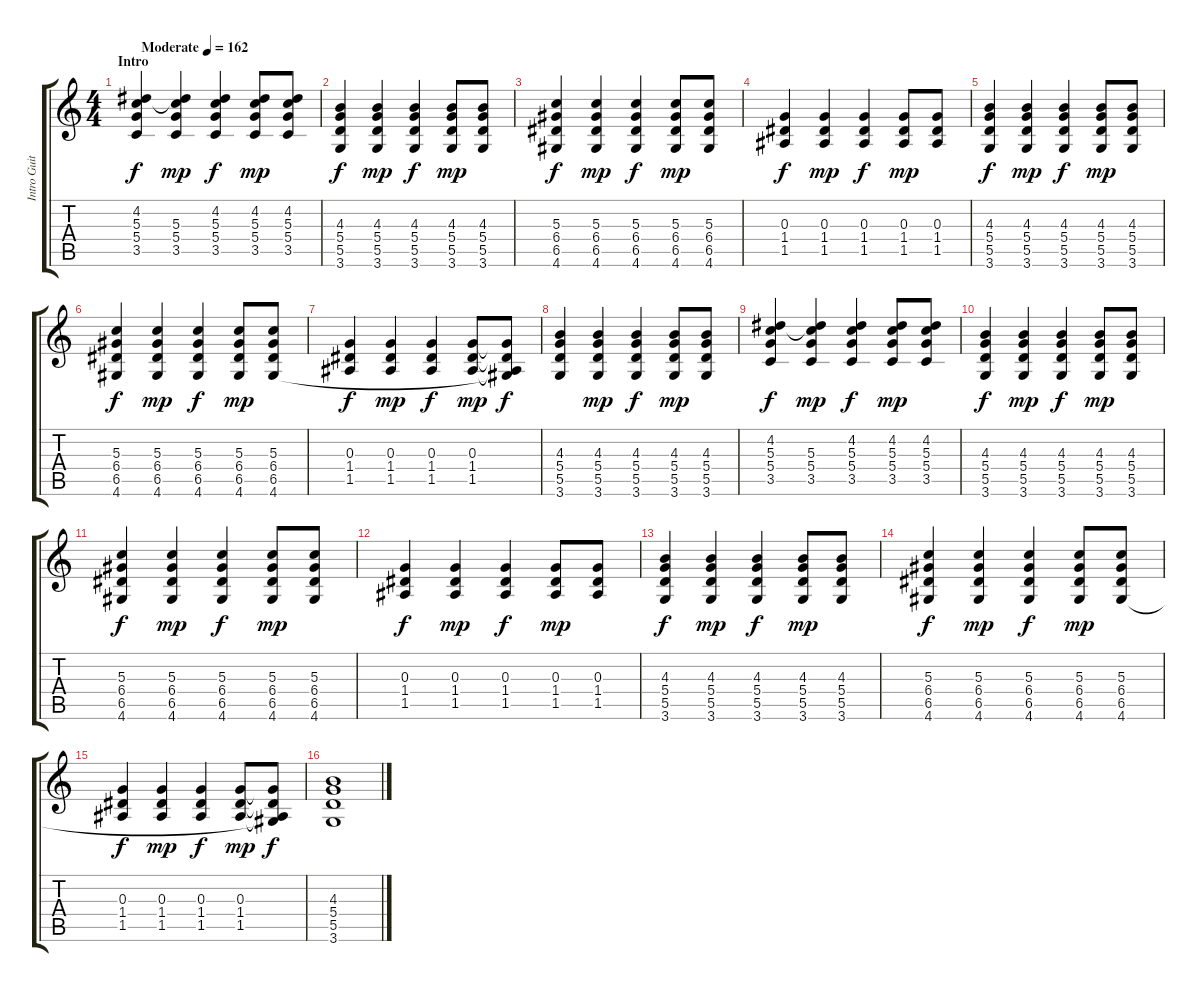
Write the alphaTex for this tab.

\track ("Intro Guitar Clean A" "Intro Guit") {instrument electricguitarjazz}
\staff {score tabs}
\tuning (E4 B3 G3 D3 A2 E2) {hide}
\ts (4 4)
\section ("" "Intro")
\tempo (162 "Moderate")
\clef g2
\ks c
(4.2 5.3 5.4 3.5).4{dy f instrument electricguitarjazz} (4.2{t} 5.3 5.4 3.5).4{dy mp} (4.2 5.3 5.4 3.5).4{dy f} (4.2 5.3 5.4 3.5).8{dy mp} (4.2 5.3 5.4 3.5).8 |
(4.3 5.4 5.5 3.6).4{dy f} (4.3 5.4 5.5 3.6).4{dy mp} (4.3 5.4 5.5 3.6).4{dy f} (4.3 5.4 5.5 3.6).8{dy mp} (4.3 5.4 5.5 3.6).8 |
(5.3 6.4 6.5 4.6).4{dy f} (5.3 6.4 6.5 4.6).4{dy mp} (5.3 6.4 6.5 4.6).4{dy f} (5.3 6.4 6.5 4.6).8{dy mp} (5.3 6.4 6.5 4.6).8 |
(0.3 1.4 1.5).4{dy f} (0.3 1.4 1.5).4{dy mp} (0.3 1.4 1.5).4{dy f} (0.3 1.4 1.5).8{dy mp} (0.3 1.4 1.5).8 |
(4.3 5.4 5.5 3.6).4{dy f} (4.3 5.4 5.5 3.6).4{dy mp} (4.3 5.4 5.5 3.6).4{dy f} (4.3 5.4 5.5 3.6).8{dy mp} (4.3 5.4 5.5 3.6).8 |
(5.3 6.4 6.5 4.6).4{dy f} (5.3 6.4 6.5 4.6).4{dy mp} (5.3 6.4 6.5 4.6).4{dy f} (5.3 6.4 6.5 4.6).8{dy mp} (5.3 6.4 6.5 4.6).8 |
(0.3 1.4 1.5).4{dy f} (0.3 1.4 1.5).4{dy mp} (0.3 1.4 1.5).4{dy f} (0.3 1.4 1.5).8{dy mp} (0.3{t} 1.4{t} 1.5{t} 4.6{t}).8{dy f} |
(4.3 5.4 5.5 3.6).4 (4.3 5.4 5.5 3.6).4{dy mp} (4.3 5.4 5.5 3.6).4{dy f} (4.3 5.4 5.5 3.6).8{dy mp} (4.3 5.4 5.5 3.6).8 |
(4.2 5.3 5.4 3.5).4{dy f} (4.2{t} 5.3 5.4 3.5).4{dy mp} (4.2 5.3 5.4 3.5).4{dy f} (4.2 5.3 5.4 3.5).8{dy mp} (4.2 5.3 5.4 3.5).8 |
(4.3 5.4 5.5 3.6).4{dy f} (4.3 5.4 5.5 3.6).4{dy mp} (4.3 5.4 5.5 3.6).4{dy f} (4.3 5.4 5.5 3.6).8{dy mp} (4.3 5.4 5.5 3.6).8 |
(5.3 6.4 6.5 4.6).4{dy f} (5.3 6.4 6.5 4.6).4{dy mp} (5.3 6.4 6.5 4.6).4{dy f} (5.3 6.4 6.5 4.6).8{dy mp} (5.3 6.4 6.5 4.6).8 |
(0.3 1.4 1.5).4{dy f} (0.3 1.4 1.5).4{dy mp} (0.3 1.4 1.5).4{dy f} (0.3 1.4 1.5).8{dy mp} (0.3 1.4 1.5).8 |
(4.3 5.4 5.5 3.6).4{dy f} (4.3 5.4 5.5 3.6).4{dy mp} (4.3 5.4 5.5 3.6).4{dy f} (4.3 5.4 5.5 3.6).8{dy mp} (4.3 5.4 5.5 3.6).8 |
(5.3 6.4 6.5 4.6).4{dy f} (5.3 6.4 6.5 4.6).4{dy mp} (5.3 6.4 6.5 4.6).4{dy f} (5.3 6.4 6.5 4.6).8{dy mp} (5.3 6.4 6.5 4.6).8 |
(0.3 1.4 1.5).4{dy f} (0.3 1.4 1.5).4{dy mp} (0.3 1.4 1.5).4{dy f} (0.3 1.4 1.5).8{dy mp} (0.3{t} 1.4{t} 1.5{t} 4.6{t}).8{dy f} |
(4.3 5.4 5.5 3.6).1
